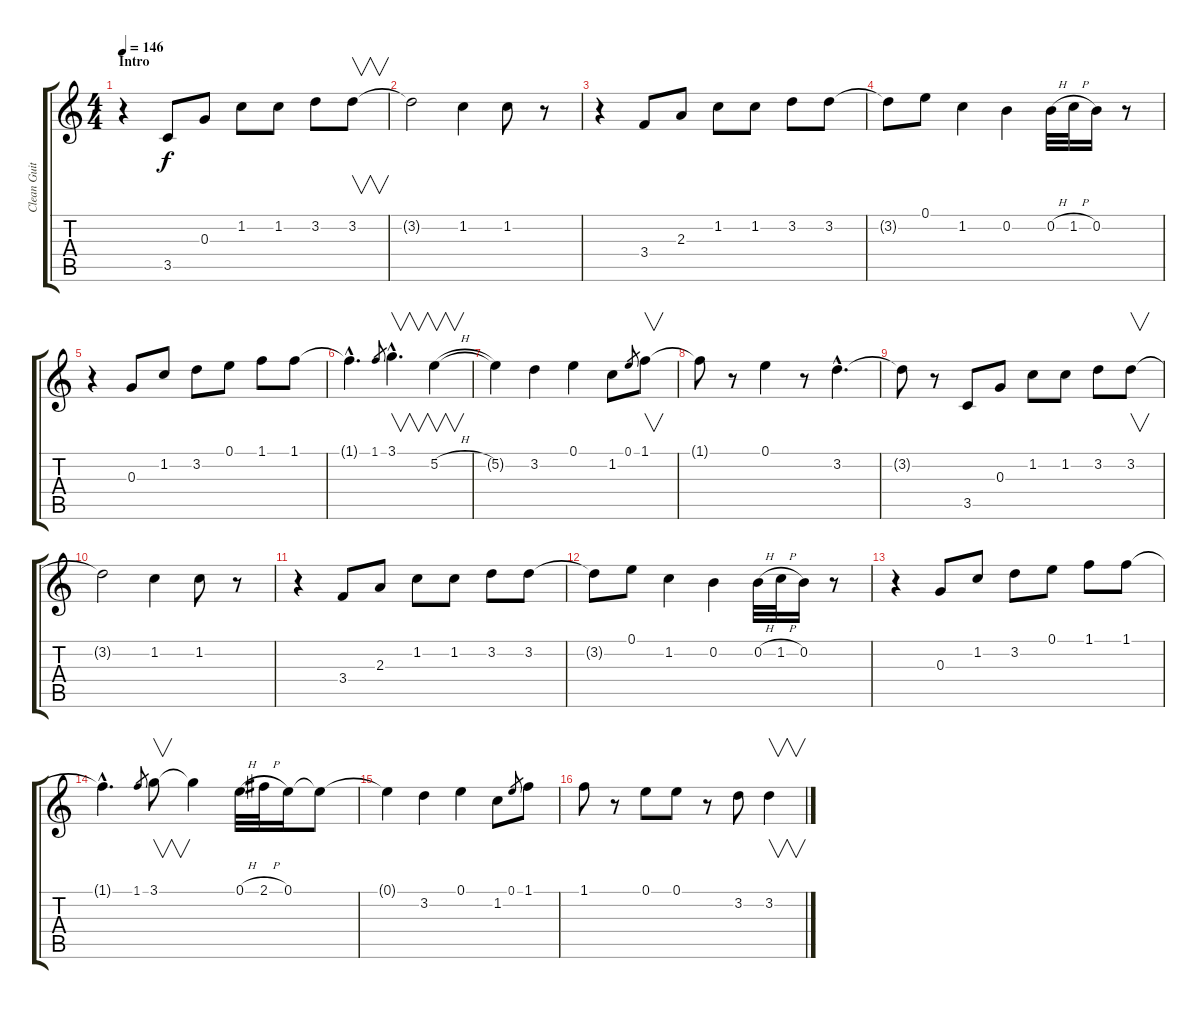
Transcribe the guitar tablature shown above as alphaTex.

\track ("Clean Guitar" "Clean Guit") {instrument acousticguitarsteel}
\staff {score tabs}
\tuning (E4 B3 G3 D3 A2 E2) {hide}
\ts (4 4)
\section ("" "Intro")
\tempo 146
\clef g2
\ks c
r.4{dy f instrument acousticguitarsteel} 3.5.8 0.3.8 1.2.8 1.2.8 3.2.8 3.2.8{v} |
3.2{t}.2 1.2.4 1.2.8 r.8 |
r.4 3.4.8 2.3.8 1.2.8 1.2.8 3.2.8 3.2.8 |
3.2{t}.8 0.1.8 1.2.4 0.2.4 0.2{h}.32 1.2{h}.32 0.2.16 r.8 |
r.4 0.3.8 1.2.8 3.2.8 0.1.8 1.1.8 1.1.8 |
1.1{hac t}.4{d} 1.1.8{gr} 3.1{hac}.4{v d} 5.2{h}.4{v} |
5.2{t}.4 3.2.4 0.1.4 1.2.8 0.1.8{gr} 1.1.8{v} |
1.1{t}.8 r.8 0.1.4 r.8 3.2{hac}.4{d} |
3.2{t}.8 r.8 3.5.8 0.3.8 1.2.8 1.2.8 3.2.8 3.2.8{v} |
3.2{t}.2 1.2.4 1.2.8 r.8 |
r.4 3.4.8 2.3.8 1.2.8 1.2.8 3.2.8 3.2.8 |
3.2{t}.8 0.1.8 1.2.4 0.2.4 0.2{h}.32 1.2{h}.32 0.2.16 r.8 |
r.4 0.3.8 1.2.8 3.2.8 0.1.8 1.1.8 1.1.8 |
1.1{hac t}.4{d} 1.1.8{gr} 3.1.8{v} 3.1{t}.4 0.1{h}.32 2.1{h}.32 0.1.16 0.1{t}.8 |
0.1{t}.4 3.2.4 0.1.4 1.2.8 0.1.8{gr} 1.1.8 |
1.1.8 r.8 0.1.8 0.1.8 r.8 3.2.8 3.2.4{v}
